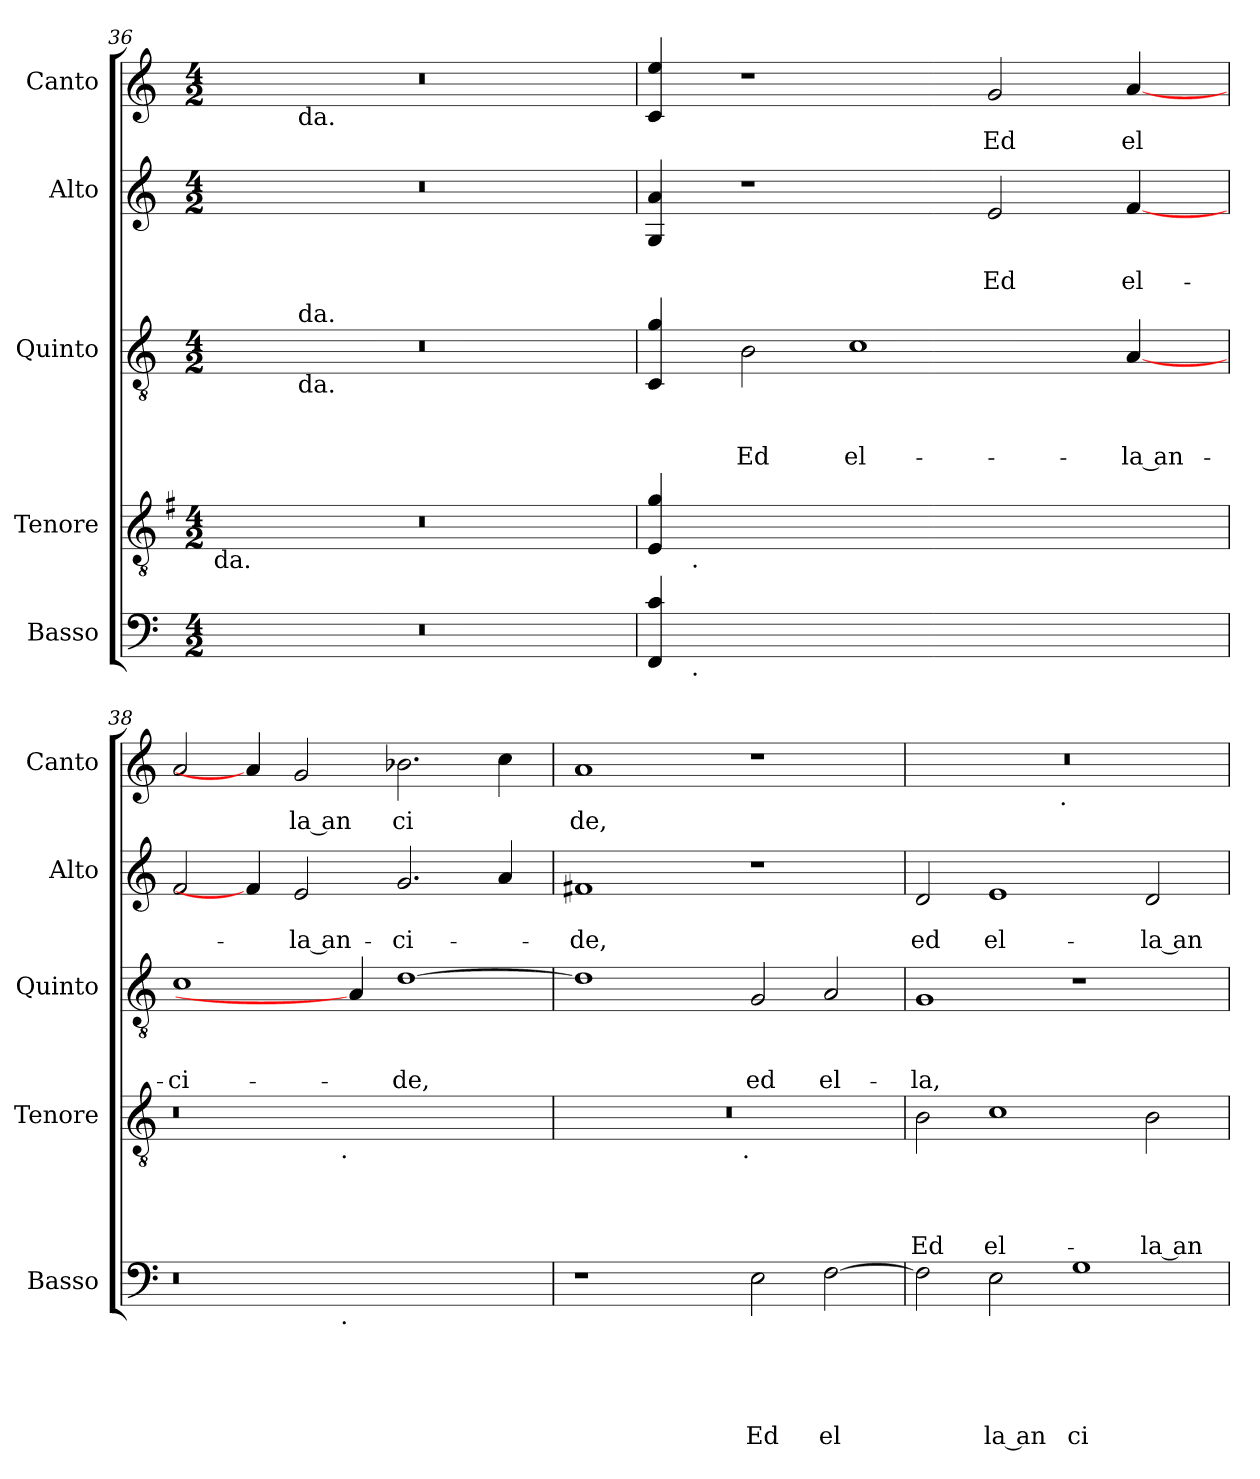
**kern	**text	**text	**text	**text	**text	**kern	**text	**text	**text	**text	**kern	**text	**text	**text	**kern	**text	**text	**kern	**text
*part5	*part5	*part5	*part5	*part5	*part5	*part4	*part4	*part4	*part4	*part4	*part3	*part3	*part3	*part3	*part2	*part2	*part2	*part1	*part1
*staff5	*staff5	*staff5	*staff5	*staff5	*staff5	*staff4	*staff4	*staff4	*staff4	*staff4	*staff3	*staff3	*staff3	*staff3	*staff2	*staff2	*staff2	*staff1	*staff1
*I"Basso	*	*	*	*	*	*I"Tenore	*	*	*	*	*I"Quinto	*	*	*	*I"Alto	*	*	*I"Canto	*
*I'Basso	*	*	*	*	*	*I'Tenore	*	*	*	*	*I'Quinto	*	*	*	*I'Alto	*	*	*I'Canto	*
*clefF4	*	*	*	*	*	*clefGv2	*	*	*	*	*clefGv2	*	*	*	*clefG2	*	*	*clefG2	*
*k[]	*	*	*	*	*	*k[f#]	*	*	*	*	*k[]	*	*	*	*k[]	*	*	*k[]	*
*C:	*	*	*	*	*	*G:	*	*	*	*	*C:	*	*	*	*C:	*	*	*C:	*
*M4/2	*	*	*	*	*	*M4/2	*	*	*	*	*M4/2	*	*	*	*M4/2	*	*	*M4/2	*
=36	=36	=36	=36	=36	=36	=36	=36	=36	=36	=36	=36	=36	=36	=36	=36	=36	=36	=36	=36
!	!	!	!	!	!	!LO:TX:b:t=da.	!	!	!	!	!	!	!	!	!	!	!	!	!
*	*	*	*	*	*	*	*	*	*	*	*^	*	*	*	*	*	*	*^	*
0r	.	.	.	.	.	0r	.	.	.	.	0r	4ryy	.	.	.	0r	.	.	0r	4ryy	.
.	.	.	.	.	.	.	.	.	.	.	.	64ryy	.	.	.	.	.	.	.	64ryy	.
!	!	!	!	!	!	!	!	!	!	!	!	!	!	!	!	!	!	!	!	!LO:TX:b:t=da.	!
!	!	!	!	!	!	!	!	!	!	!	!	!LO:TX:b:t=da.	!	!	!	!	!	!	!	!	!
!	!	!	!	!	!	!	!	!	!	!	!	!LO:TX:a:t=da.	!	!	!	!	!	!	!	!	!
.	.	.	.	.	.	.	.	.	.	.	.	1ryy	.	.	.	.	.	.	.	1ryy	.
.	.	.	.	.	.	.	.	.	.	.	.	2ryy	.	.	.	.	.	.	.	2ryy	.
.	.	.	.	.	.	.	.	.	.	.	.	8...ryy	.	.	.	.	.	.	.	8...ryy	.
*	*	*	*	*	*	*	*	*	*	*	*v	*v	*	*	*	*	*	*	*v	*v	*
!!LO:PB:g=z
=37!	=37!	=37!	=37!	=37!	=37!	=37!	=37!	=37!	=37!	=37!	=37!	=37!	=37!	=37!	=37!	=37!	=37!	=37!	=37!
*	*	*	*	*	*	*k[]	*	*	*	*	*	*	*	*	*	*	*	*	*
*	*	*	*	*	*	*C:	*	*	*	*	*	*	*	*	*	*	*	*	*
*^	*	*	*	*	*	*^	*	*	*	*	*	*	*	*	*	*	*	*	*
4FF/ 4c/	16..ryy	.	.	.	.	.	4E/ 4g/	16..ryy	.	.	.	.	4C/ 4g/	.	.	.	4G/ 4a/	.	.	4c/ 4ee/	.
!	!	!	!	!	!	!	!	!LO:TX:b:t=.	!	!	!	!	!	!	!	!	!	!	!	!	!
!	!LO:TX:b:t=.	!	!	!	!	!	!	!	!	!	!	!	!	!	!	!	!	!	!	!	!
.	1ryy	.	.	.	.	.	.	1ryy	.	.	.	.	.	.	.	.	.	.	.	.	.
!	!	!	!	!	!	!	!	!	!	!	!	!	!	!	!	!LO:LY:b	!	!	!	!	!
1..ryy	.	.	.	.	.	.	1..ryy	.	.	.	.	.	2B\	.	.	-Ed	1r	.	.	1r	.
!	!	!	!	!	!	!	!	!	!	!	!	!	!	!	!	!LO:LY:b	!	!	!	!	!
.	.	.	.	.	.	.	.	.	.	.	.	.	1c	.	.	el-	.	.	.	.	.
.	2ryy	.	.	.	.	.	.	2ryy	.	.	.	.	.	.	.	.	.	.	.	.	.
!	!	!	!	!	!	!	!	!	!	!	!	!	!	!	!	!	!	!	!LO:LY:b	!	!LO:LY:b
.	.	.	.	.	.	.	.	.	.	.	.	.	.	.	.	.	2e/	.	Ed	2g/	-Ed
.	4ryy	.	.	.	.	.	.	4ryy	.	.	.	.	.	.	.	.	.	.	.	.	.
!	!	!	!	!	!	!	!	!	!	!	!	!	!	!	!	!LO:LY:b:rj	!	!	!LO:LY:b	!	!LO:LY:b
.	.	.	.	.	.	.	.	.	.	.	.	.	[4A/	.	.	-la an-	[4f/	.	el-	[4a/	el
.	8ryy	.	.	.	.	.	.	8ryy	.	.	.	.	.	.	.	.	.	.	.	.	.
.	64ryy	.	.	.	.	.	.	64ryy	.	.	.	.	.	.	.	.	.	.	.	.	.
=38	=38	=38	=38	=38	=38	=38	=38	=38	=38	=38	=38	=38	=38	=38	=38	=38	=38	=38	=38	=38	=38
!	!	!	!	!	!	!	!	!	!	!	!	!	!	!	!	!LO:LY:b	!	!	!	!	!
0r	2ryy	.	.	.	.	.	0r	2ryy	.	.	.	.	1c	.	.	-ci-	2f/	.	.	2a/	.
.	4ryy	.	.	.	.	.	.	4ryy	.	.	.	.	.	.	.	.	4f/]	.	.	4a/]	.
!	!	!	!	!	!	!	!	!	!	!	!	!	!	!	!	!	!	!	!LO:LY:b:rj	!	!LO:LY:b:rj
.	8...ryy	.	.	.	.	.	.	8...ryy	.	.	.	.	.	.	.	.	(2e/	.	-la an-	2g/	la an
!	!	!	!	!	!	!	!	!LO:TX:b:t=.	!	!	!	!	!	!	!	!	!	!	!	!	!
!	!LO:TX:b:t=.	!	!	!	!	!	!	!	!	!	!	!	!	!	!	!	!	!	!	!	!
.	1ryy	.	.	.	.	.	.	1ryy	.	.	.	.	.	.	.	.	.	.	.	.	.
.	.	.	.	.	.	.	.	.	.	.	.	.	4A/]	.	.	.	.	.	.	.	.
!	!	!	!	!	!	!	!	!	!	!	!	!	!	!	!	!LO:LY:b	!	!	!LO:LY:b	!	!LO:LY:b
.	.	.	.	.	.	.	.	.	.	.	.	.	[>1d	.	.	-de,	2.g/	.	-ci-	2.b-X\	ci
.	4ryy	.	.	.	.	.	.	4ryy	.	.	.	.	.	.	.	.	.	.	.	.	.
4ryy	.	.	.	.	.	.	4ryy	.	.	.	.	.	.	.	.	.	4a/	.	.	4cc\	.
.	64ryy	.	.	.	.	.	.	64ryy	.	.	.	.	.	.	.	.	.	.	.	.	.
=39	=39	=39	=39	=39	=39	=39	=39	=39	=39	=39	=39	=39	=39	=39	=39	=39	=39	=39	=39	=39	=39
!	!	!	!	!	!	!	!	!	!	!	!	!	!	!	!	!	!	!	!LO:LY:b	!	!LO:LY:b
*v	*v	*	*	*	*	*	*	*	*	*	*	*	*	*	*	*	*	*	*	*	*
1r	.	.	.	.	.	0r	2ryy	.	.	.	.	1d]	.	.	.	1f#X	.	-de,	1a	de,
.	.	.	.	.	.	.	4ryy	.	.	.	.	.	.	.	.	.	.	.	.	.
.	.	.	.	.	.	.	8...ryy	.	.	.	.	.	.	.	.	.	.	.	.	.
!	!	!	!	!	!	!	!LO:TX:b:t=.	!	!	!	!	!	!	!	!	!	!	!	!	!
.	.	.	.	.	.	.	1ryy	.	.	.	.	.	.	.	.	.	.	.	.	.
!	!	!	!	!	!LO:LY:b	!	!	!	!	!	!	!	!	!	!LO:LY:b	!	!	!	!	!
2E\	.	.	.	.	-Ed	.	.	.	.	.	.	2G/	.	.	ed	1r	.	.	1r	.
!	!	!	!	!	!LO:LY:b	!	!	!	!	!	!	!	!	!	!LO:LY:b	!	!	!	!	!
[>2F\	.	.	.	.	el	.	.	.	.	.	.	2A/	.	.	el-	.	.	.	.	.
.	.	.	.	.	.	.	64ryy	.	.	.	.	.	.	.	.	.	.	.	.	.
=40	=40	=40	=40	=40	=40	=40	=40	=40	=40	=40	=40	=40	=40	=40	=40	=40	=40	=40	=40	=40
!	!	!	!	!	!	!	!	!	!	!	!LO:LY:b	!	!	!	!LO:LY:b	!	!	!LO:LY:b	!	!
*	*	*	*	*	*	*v	*v	*	*	*	*	*	*	*	*	*	*	*	*^	*
2F\]	.	.	.	.	.	2B\	.	.	.	-Ed	1G	.	.	-la,	2d/	.	ed	0r	2ryy	.
!	!	!	!	!	!LO:LY:b:rj	!	!	!	!	!LO:LY:b	!	!	!	!	!	!	!LO:LY:b	!	!	!
2E\	.	.	.	.	la an	1c	.	.	.	el-	.	.	.	.	1e	.	el-	.	4...ryy	.
!	!	!	!	!	!	!	!	!	!	!	!	!	!	!	!	!	!	!	!LO:TX:b:t=.	!
.	.	.	.	.	.	.	.	.	.	.	.	.	.	.	.	.	.	.	1ryy	.
!	!	!	!	!	!LO:LY:b	!	!	!	!	!	!	!	!	!	!	!	!	!	!	!
1G	.	.	.	.	ci	.	.	.	.	.	1r	.	.	.	.	.	.	.	.	.
!	!	!	!	!	!	!	!	!	!	!LO:LY:b:rj	!	!	!	!	!	!	!LO:LY:b:rj	!	!	!
.	.	.	.	.	.	2B\	.	.	.	-la an-	.	.	.	.	2d/	.	-la an-	.	.	.
.	.	.	.	.	.	.	.	.	.	.	.	.	.	.	.	.	.	.	32ryy	.
*	*	*	*	*	*	*	*	*	*	*	*	*	*	*	*	*	*	*v	*v	*
=	=	=	=	=	=	=	=	=	=	=	=	=	=	=	=	=	=	=	=
*-	*-	*-	*-	*-	*-	*-	*-	*-	*-	*-	*-	*-	*-	*-	*-	*-	*-	*-	*-
